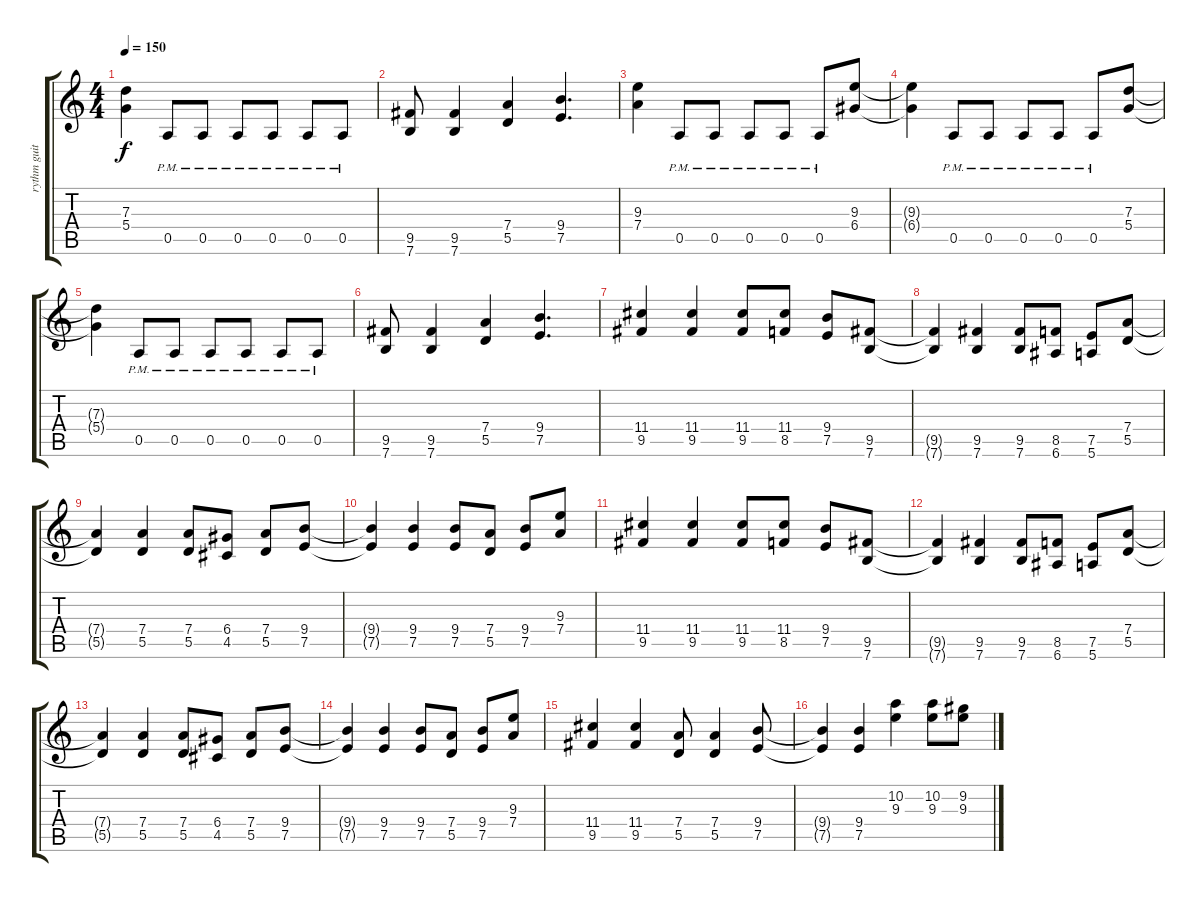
\track ("rythm guitar" "rythm guit") {instrument distortionguitar}
\staff {score tabs}
\tuning (E4 B3 G3 D3 A2 E2) {hide}
\ts (4 4)
\tempo 150
\clef g2
\ks c
(7.3{t} 5.4{t}).4{dy f} 0.5{pm}.8 0.5{pm}.8 0.5{pm}.8 0.5{pm}.8 0.5{pm}.8 0.5{pm}.8 |
(9.5 7.6).8 (9.5 7.6).4 (7.4 5.5).4 (9.4 7.5).4{d} |
(9.3 7.4).4 0.5{pm}.8 0.5{pm}.8 0.5{pm}.8 0.5{pm}.8 0.5{pm}.8 (9.3 6.4).8 |
(9.3{t} 6.4{t}).4 0.5{pm}.8 0.5{pm}.8 0.5{pm}.8 0.5{pm}.8 0.5{pm}.8 (7.3 5.4).8 |
(7.3{t} 5.4{t}).4 0.5{pm}.8 0.5{pm}.8 0.5{pm}.8 0.5{pm}.8 0.5{pm}.8 0.5{pm}.8 |
(9.5 7.6).8 (9.5 7.6).4 (7.4 5.5).4 (9.4 7.5).4{d} |
(11.4 9.5).4 (11.4 9.5).4 (11.4 9.5).8 (11.4 8.5).8 (9.4 7.5).8 (9.5 7.6).8 |
(9.5{t} 7.6{t}).4 (9.5 7.6).4 (9.5 7.6).8 (8.5 6.6).8 (7.5 5.6).8 (7.4 5.5).8 |
(7.4{t} 5.5{t}).4 (7.4 5.5).4 (7.4 5.5).8 (6.4 4.5).8 (7.4 5.5).8 (9.4 7.5).8 |
(9.4{t} 7.5{t}).4 (9.4 7.5).4 (9.4 7.5).8 (7.4 5.5).8 (9.4 7.5).8 (9.3 7.4).8 |
(11.4 9.5).4 (11.4 9.5).4 (11.4 9.5).8 (11.4 8.5).8 (9.4 7.5).8 (9.5 7.6).8 |
(9.5{t} 7.6{t}).4 (9.5 7.6).4 (9.5 7.6).8 (8.5 6.6).8 (7.5 5.6).8 (7.4 5.5).8 |
(7.4{t} 5.5{t}).4 (7.4 5.5).4 (7.4 5.5).8 (6.4 4.5).8 (7.4 5.5).8 (9.4 7.5).8 |
(9.4{t} 7.5{t}).4 (9.4 7.5).4 (9.4 7.5).8 (7.4 5.5).8 (9.4 7.5).8 (9.3 7.4).8 |
(11.4 9.5).4 (11.4 9.5).4 (7.4 5.5).8 (7.4 5.5).4 (9.4 7.5).8 |
(9.4{t} 7.5{t}).4 (9.4 7.5).4 (10.2 9.3).4 (10.2 9.3).8 (9.2 9.3).8
